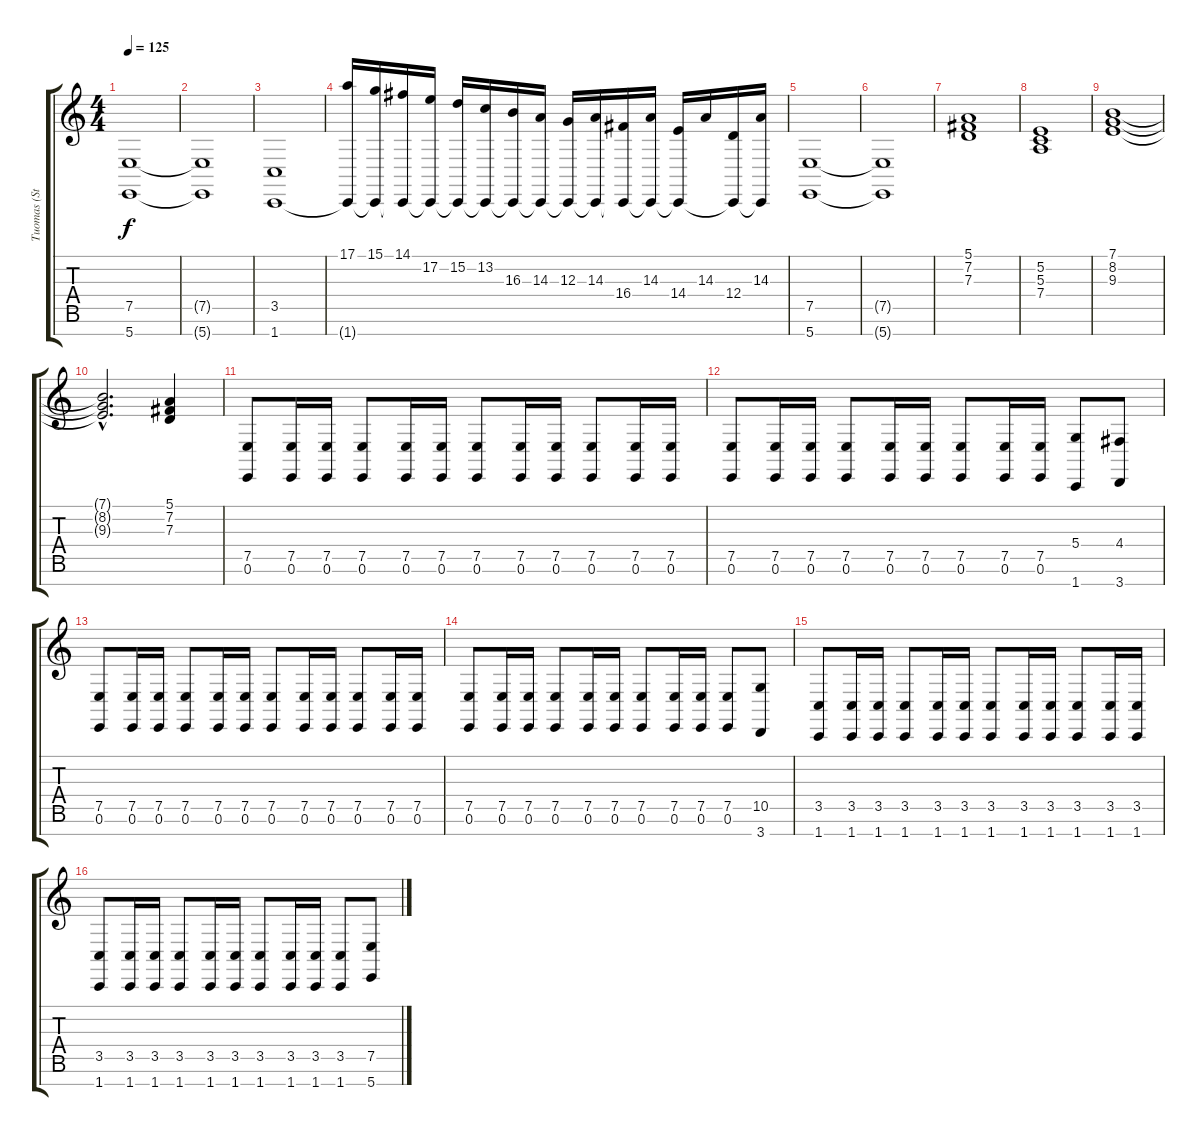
\track ("Tuomas (Strings 2)" "Tuomas (St") {instrument stringensemble1}
\staff {score tabs}
\tuning (E4 B3 G3 D3 A2 E2 B1) {hide}
\ts (4 4)
\tempo 125
\clef g2
\ks c
(7.5 5.7).1{dy f} |
(7.5{t} 5.7{t}).1 |
(3.5 1.7).1 |
(17.1 1.7{t}).16 (15.1 1.7{t}).16 (14.1 1.7{t}).16 (17.2 1.7{t}).16 (15.2 1.7{t}).16 (13.2 1.7{t}).16 (16.3 1.7{t}).16 (14.3 1.7{t}).16 (12.3 1.7{t}).16 (14.3 1.7{t}).16 (16.4 1.7{t}).16 (14.3 1.7{t}).16 (14.4 1.7{t}).16 14.3.16 (12.4 1.7{t}).16 (14.3 1.7{t}).16 |
(7.5 5.7).1 |
(7.5{t} 5.7{t}).1 |
(5.1 7.2 7.3).1 |
(5.2 5.3 7.4).1 |
(7.1 8.2 9.3).1 |
(7.1{hac t} 8.2{hac t} 9.3{hac t}).2{d} (5.1 7.2 7.3).4 |
(7.5 0.6).8{volume 8} (7.5 0.6).16 (7.5 0.6).16 (7.5 0.6).8 (7.5 0.6).16 (7.5 0.6).16 (7.5 0.6).8 (7.5 0.6).16 (7.5 0.6).16 (7.5 0.6).8 (7.5 0.6).16 (7.5 0.6).16 |
(7.5 0.6).8{volume 9} (7.5 0.6).16 (7.5 0.6).16 (7.5 0.6).8 (7.5 0.6).16 (7.5 0.6).16 (7.5 0.6).8 (7.5 0.6).16 (7.5 0.6).16 (5.4 1.7).8 (4.4 3.7).8 |
(7.5 0.6).8 (7.5 0.6).16 (7.5 0.6).16 (7.5 0.6).8 (7.5 0.6).16 (7.5 0.6).16 (7.5 0.6).8 (7.5 0.6).16 (7.5 0.6).16 (7.5 0.6).8 (7.5 0.6).16 (7.5 0.6).16 |
(7.5 0.6).8 (7.5 0.6).16 (7.5 0.6).16 (7.5 0.6).8 (7.5 0.6).16 (7.5 0.6).16 (7.5 0.6).8 (7.5 0.6).16 (7.5 0.6).16 (7.5 0.6).8 (10.5 3.7).8 |
(3.5 1.7).8 (3.5 1.7).16 (3.5 1.7).16 (3.5 1.7).8 (3.5 1.7).16 (3.5 1.7).16 (3.5 1.7).8 (3.5 1.7).16 (3.5 1.7).16 (3.5 1.7).8 (3.5 1.7).16 (3.5 1.7).16 |
(3.5 1.7).8 (3.5 1.7).16 (3.5 1.7).16 (3.5 1.7).8 (3.5 1.7).16 (3.5 1.7).16 (3.5 1.7).8 (3.5 1.7).16 (3.5 1.7).16 (3.5 1.7).8 (7.5 5.7).8
